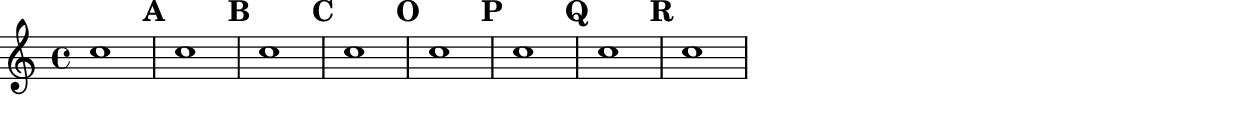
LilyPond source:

%% Generated by lilypond-book
%% Options: [exampleindent=10.16\mm,indent=0\mm,line-width=160\mm,paper-height=845.047\pt,paper-width=597.508\pt,papersize='(cons (* 597.508 pt) (* 845.047 pt))]
\include "lilypond-book-preamble.ly"


% ****************************************************************
% Start cut-&-pastable-section
% ****************************************************************

#(ly:set-option 'eps-box-padding 3.000000)



\paper {
  #(set-paper-size '(cons (* 597.508 pt) (* 845.047 pt)))
  indent = 0\mm
  line-width = 160\mm
  % offset the left padding, also add 1mm as lilypond creates cropped
  % images with a little space on the right
  line-width = #(- line-width (* mm  3.000000) (* mm 1))
}

\layout {
  
}




% ****************************************************************
% ly snippet:
% ****************************************************************
\sourcefilename "snippets/forcing-rehearsal-marks-to-start-from-a-given-letter-or-number.ly"
\sourcefileline 0
%% DO NOT EDIT this file manually; it was automatically
%% generated from the LilyPond Wiki
%% (https://wiki.lilypond.community).
%%
%% Make any changes in the Wiki itself, or in
%% `Documentation/snippets/new/`, then run
%% `scripts/auxiliar/makelsr.pl`.
%%
%% This file is in the public domain.

\version "2.24.0"

\header {
%% Translation of GIT committish: 0cc270b871321ae5aa8622cea8d8262aafd16641
  texidocja = "
このスニペットは、リハーサル記号の自動付番を、指定した番号や文字から始める@c
例を示しています。
"
  doctitleja = "リハーサル記号を指定した番号や文字から始める"

%% Translation of GIT committish: c043783aac6c35926d633aa2daf60ed4f2e7ca7a
  texidocfr = "
Voici comment initialiser arbitrairement une indication automatique de
repère, qu'elle soit alphabétique ou numérique :
"

  doctitlefr = "Fixation arbitraire du numéro de repère de départ"

%% Translation of GIT committish: 70abecb938c2bb752967bd56b7402dd8129838a5
  texidoces = "
Este fragmento de código muestra cómo obtener marcas de ensayo
ordenadas automáticamente, pero partiendo de la letra o número
deseados.

"
  doctitlees = "Forzar que las marcas  de ensayo comiencen en una letra o número dados"

%% Translation of GIT committish: ff9ca62acddb818b7788d7818a5c7eb0ddb6cdcb
  texidocca = "
Aquest fragment de codi mostra com obtenir marques d'assaig
ordenades automàticament, però partint de la lletra o nombre
desitjat.

"
  doctitleca = "Forçar que les marques d'assaig comencin en una lletra o nombre donats"

  categories = "Automatic notation, Preparing parts, Really simple,
                Rhythms"

  texidoc = "
This snippet demonstrates how to obtain automatic ordered rehearsal
marks, but from the letter or number desired.
"

  doctitle = "Forcing rehearsal marks to start from a given letter or number"
} % begin verbatim


\relative c'' {
  \override Score.RehearsalMark.Y-offset = #3.5

  c1 \mark \default
  c1 \mark \default
  c1 \mark \default
  c1 \mark #14
  c1 \mark \default
  c1 \mark \default
  c1 \mark \default
  c1
}



% ****************************************************************
% end ly snippet
% ****************************************************************
